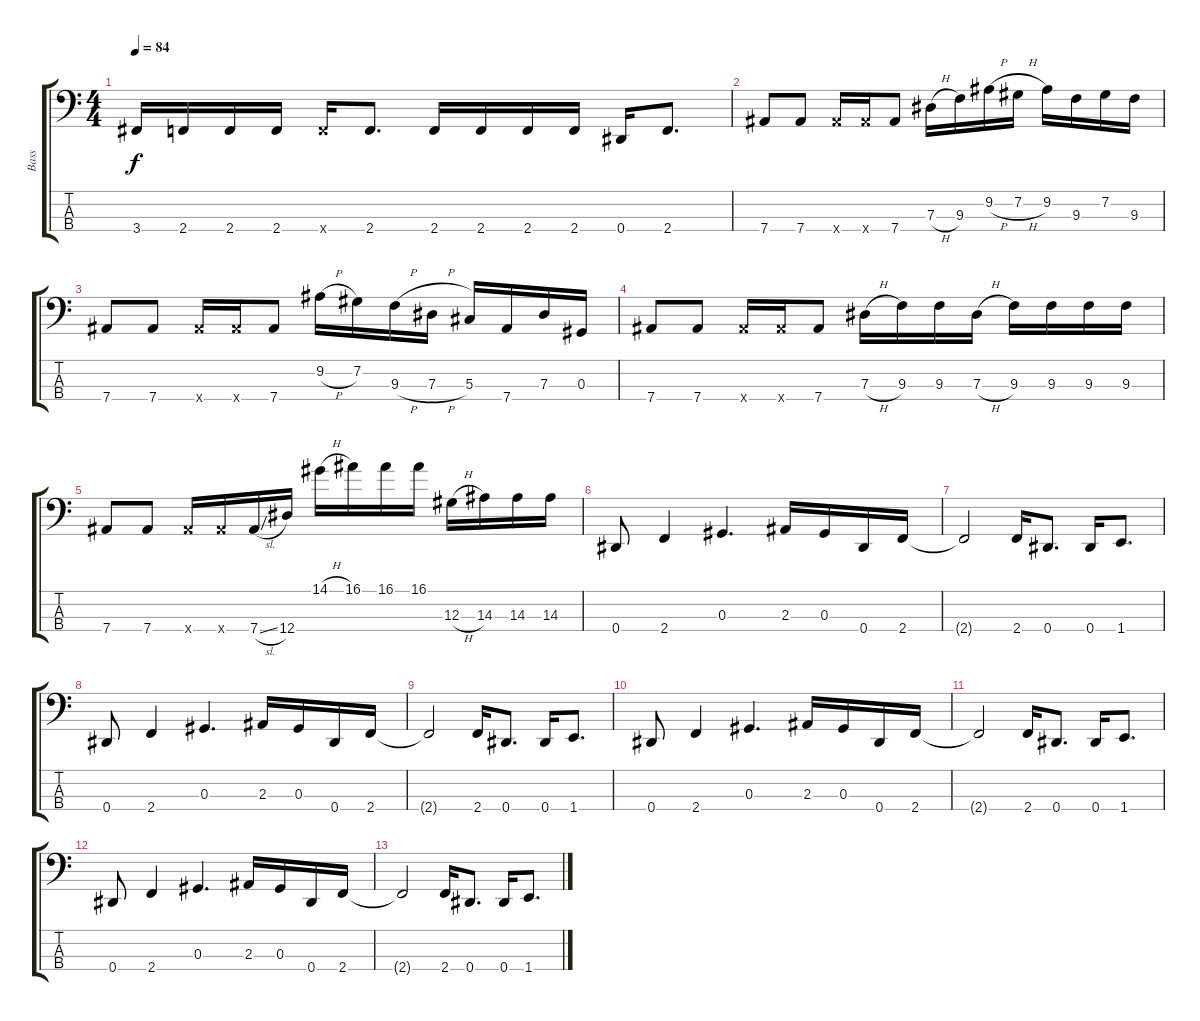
\track ("Bass" "Bass") {instrument distortionguitar}
\staff {score tabs}
\tuning (Gb2 Db2 Ab1 Eb1) {hide}
\ts (4 4)
\tempo 84
\clef f4
\ks c
3.4.16{dy f} 2.4.16 2.4.16 2.4.16 2.4{x}.16 2.4.8{d} 2.4.16 2.4.16 2.4.16 2.4.16 0.4.16 2.4.8{d} |
7.4.8 7.4.8 7.4{x}.16 7.4{x}.16 7.4.8 7.3{h}.16 9.3.16 9.2{h}.16 7.2{h}.16 9.2.16 9.3.16 7.2.16 9.3.16 |
7.4.8 7.4.8 7.4{x}.16 7.4{x}.16 7.4.8 9.2{h}.16 7.2.16 9.3{h}.16 7.3{h}.16 5.3.16 7.4.16 7.3.16 0.3.16 |
7.4.8 7.4.8 7.4{x}.16 7.4{x}.16 7.4.8 7.3{h}.16 9.3.16 9.3.16 7.3{h}.16 9.3.16 9.3.16 9.3.16 9.3.16 |
7.4.8 7.4.8 7.4{x}.16 7.4{x}.16 7.4{sl}.16 12.4.16 14.1{h}.16 16.1.16 16.1.16 16.1.16 12.3{h}.16 14.3.16 14.3.16 14.3.16 |
0.4.8 2.4.4 0.3.4{d} 2.3.16 0.3.16 0.4.16 2.4.16 |
2.4{t}.2 2.4.16 0.4.8{d} 0.4.16 1.4.8{d} |
0.4.8 2.4.4 0.3.4{d} 2.3.16 0.3.16 0.4.16 2.4.16 |
2.4{t}.2 2.4.16 0.4.8{d} 0.4.16 1.4.8{d} |
0.4.8 2.4.4 0.3.4{d} 2.3.16 0.3.16 0.4.16 2.4.16 |
2.4{t}.2 2.4.16 0.4.8{d} 0.4.16 1.4.8{d} |
0.4.8 2.4.4 0.3.4{d} 2.3.16 0.3.16 0.4.16 2.4.16 |
2.4{t}.2 2.4.16 0.4.8{d} 0.4.16 1.4.8{d}
